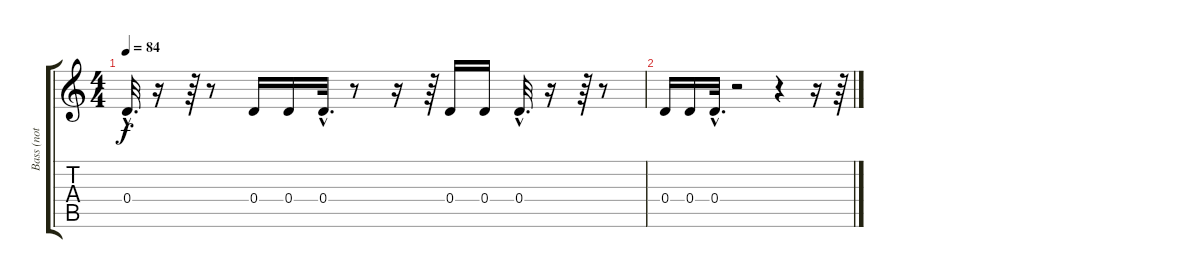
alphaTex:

\track ("Bass (not corrected)" "Bass (not ") {instrument electricbassfinger}
\staff {score tabs}
\tuning (E4 B3 G3 D3 A2 E2) {hide}
\ts (4 4)
\tempo 84
\clef g2
\ks c
0.4{hac}.32{d dy f} r.16 r.64 r.8 0.4.16 0.4.16 0.4{hac}.32{d} r.8 r.16 r.64 0.4.16 0.4.16 0.4{hac}.32{d} r.16 r.64 r.8 |
0.4.16 0.4.16 0.4{hac}.32{d} r.2 r.4 r.16 r.64
